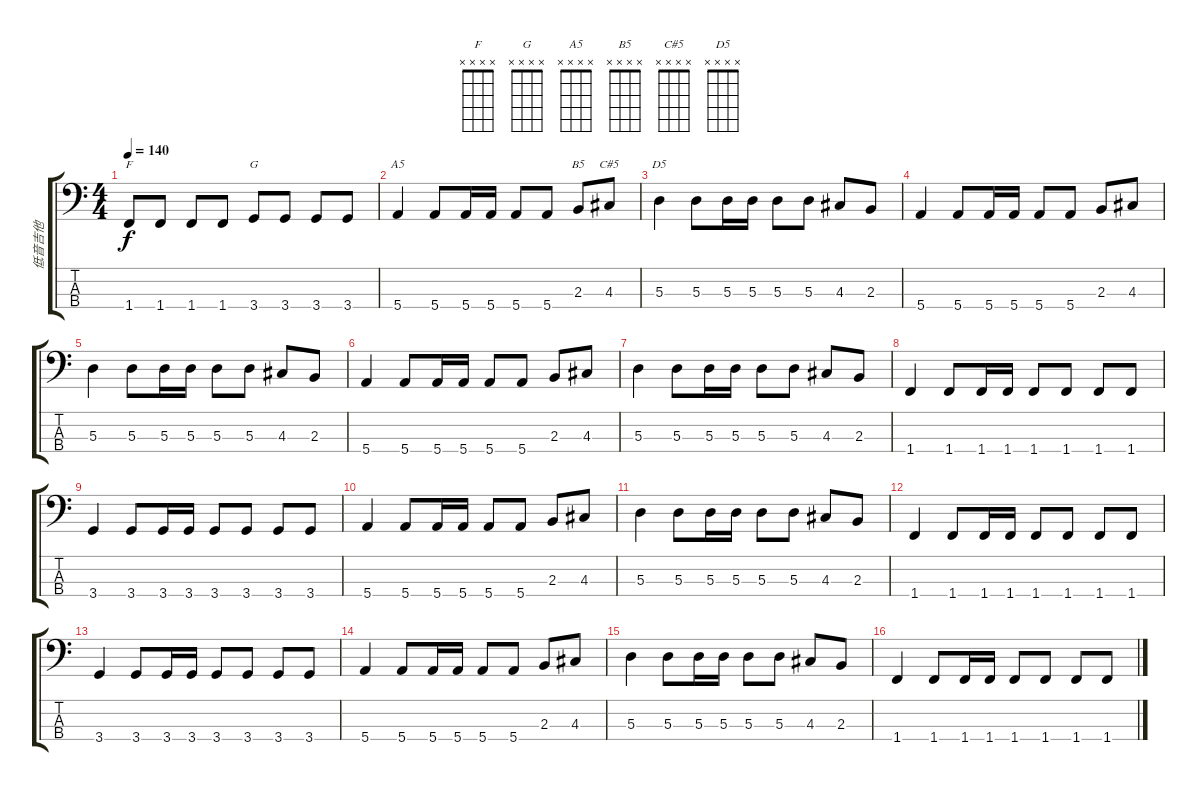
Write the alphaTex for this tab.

\track ("低音吉他" "低音吉他") {instrument electricbasspick}
\staff {score tabs}
\tuning (G2 D2 A1 E1) {hide}
\chord ("F" x x x x)
\chord ("G" x x x x)
\chord ("A5" x x x x)
\chord ("B5" x x x x)
\chord ("C#5" x x x x)
\chord ("D5" x x x x)
\ts (4 4)
\tempo 140
\clef f4
\ks c
1.4.8{ch "F" dy f} 1.4.8 1.4.8 1.4.8 3.4.8{ch "G"} 3.4.8 3.4.8 3.4.8 |
5.4.4{ch "A5"} 5.4.8 5.4.16 5.4.16 5.4.8 5.4.8 2.3.8{ch "B5"} 4.3.8{ch "C#5"} |
5.3.4{ch "D5"} 5.3.8 5.3.16 5.3.16 5.3.8 5.3.8 4.3.8 2.3.8 |
5.4.4 5.4.8 5.4.16 5.4.16 5.4.8 5.4.8 2.3.8 4.3.8 |
5.3.4 5.3.8 5.3.16 5.3.16 5.3.8 5.3.8 4.3.8 2.3.8 |
5.4.4 5.4.8 5.4.16 5.4.16 5.4.8 5.4.8 2.3.8 4.3.8 |
5.3.4 5.3.8 5.3.16 5.3.16 5.3.8 5.3.8 4.3.8 2.3.8 |
1.4.4 1.4.8 1.4.16 1.4.16 1.4.8 1.4.8 1.4.8 1.4.8 |
3.4.4 3.4.8 3.4.16 3.4.16 3.4.8 3.4.8 3.4.8 3.4.8 |
5.4.4 5.4.8 5.4.16 5.4.16 5.4.8 5.4.8 2.3.8 4.3.8 |
5.3.4 5.3.8 5.3.16 5.3.16 5.3.8 5.3.8 4.3.8 2.3.8 |
1.4.4 1.4.8 1.4.16 1.4.16 1.4.8 1.4.8 1.4.8 1.4.8 |
3.4.4 3.4.8 3.4.16 3.4.16 3.4.8 3.4.8 3.4.8 3.4.8 |
5.4.4 5.4.8 5.4.16 5.4.16 5.4.8 5.4.8 2.3.8 4.3.8 |
5.3.4 5.3.8 5.3.16 5.3.16 5.3.8 5.3.8 4.3.8 2.3.8 |
1.4.4 1.4.8 1.4.16 1.4.16 1.4.8 1.4.8 1.4.8 1.4.8
